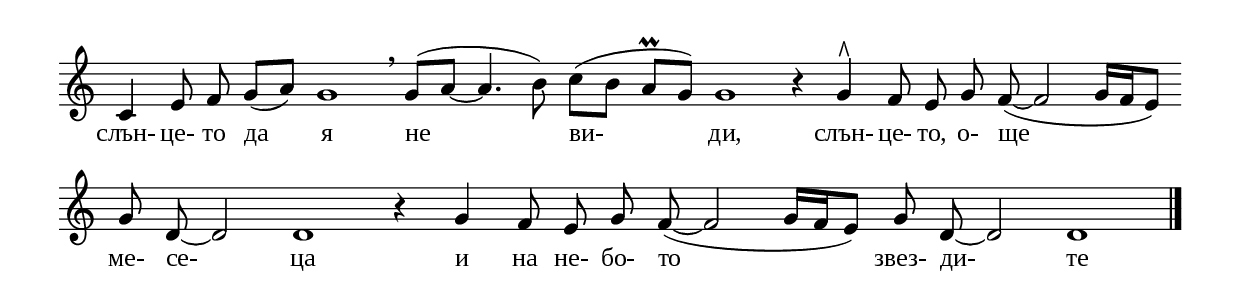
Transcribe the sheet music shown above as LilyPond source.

%{
td_138_1_26d
%}

\include "td-preamble.ly"

\score {
\relative c' {
%\tempo 4 = 112
\cadenzaOn
c4 e8 f\noBeam g[( a]) g1 \breathe g8[( a]~ a4. b8) c[( b] a\prall[ g]) g1 r4
g4^\rtoe f8 e\noBeam g f\noBeam(~ f2 g16[ f e8])
\bar ""
g8\noBeam d~ d2 d1 r4
g f8 e\noBeam g f\noBeam(~ f2 g16[ f e8]) g8 d\noBeam~ d2 d1
 \bar "|." 
}
\addlyrics { слън- це- то да я не ви- ди, слън- це- то, о- ще ме- се- ца
и на не- бо- то звез- ди- те }
%
\layout {
   \context { 
	    \Staff \remove "Time_signature_engraver" } 
  indent = #0
  line-width = 190\mm
  ragged-right=##f
}
%
\midi { 
	\context {
		\Score tempoWholesPerMinute = #(ly:make-moment 112 4)
		}
	}
}
%
\header{
%  opus = "ТД-138,1,26"
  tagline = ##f
}


